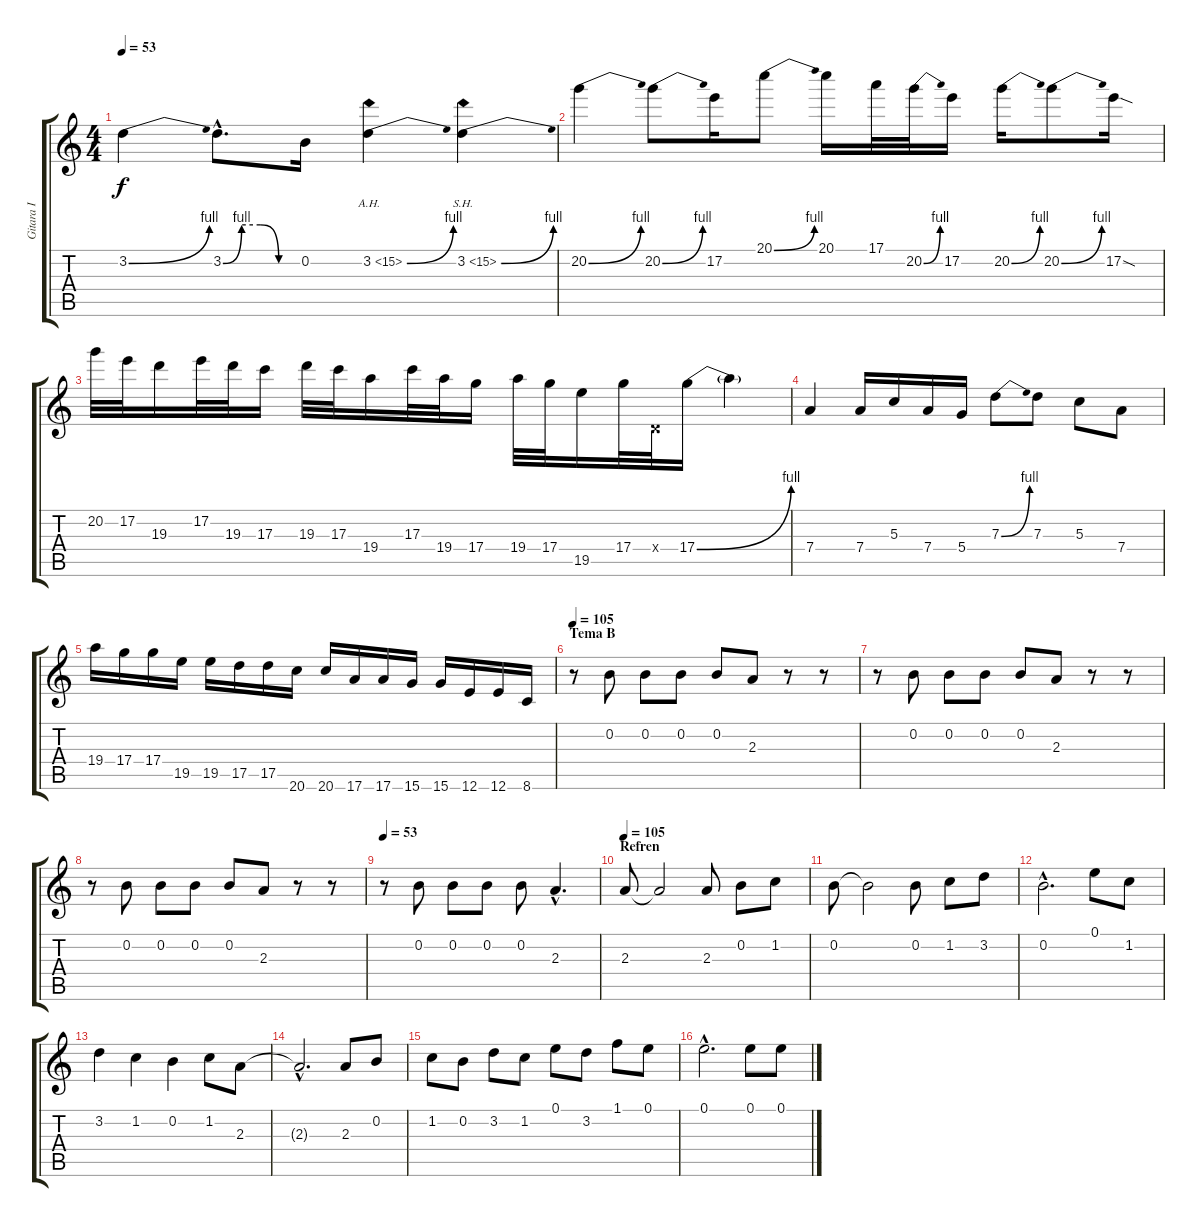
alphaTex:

\track ("Gitara I" "Gitara I") {instrument distortionguitar}
\staff {score tabs}
\tuning (E4 B3 G3 D3 A2 E2) {hide}
\ts (4 4)
\tempo 53
\clef g2
\ks c
3.2{be (bend 0 0 60 4)}.4{dy f} 3.2{be (custom 0 0 15 4 30 4 45 0 60 0) hac}.8{d} 0.2.16 3.2{be (bend 0 0 60 4) ah 12}.4 3.2{be (bend 0 0 60 4) sh 12}.4 |
20.2{be (bend 0 0 60 4)}.4 20.2{be (bend 0 0 60 4)}.8 17.2.16 20.1{be (bend 0 0 60 4)}.8 20.1.16 17.1.32 20.2{be (bend 0 0 60 4)}.32 17.2.16 20.2{be (bend 0 0 60 4)}.16 20.2{be (bend 0 0 60 4)}.8 17.2{sod}.16 |
20.2.32 17.2.32 19.3.16 17.2.32 19.3.32 17.3.16 19.3.32 17.3.32 19.4.16 17.3.32 19.4.32 17.4.16 19.4.32 17.4.32 19.5.16 17.4.32 0.4{x}.32 17.4{be (bend 0 0 60 4)}.16 17.4{t}.4 |
7.4.4 7.4.16 5.3.16 7.4.16 5.4.16 7.3{be (bend 0 0 60 4)}.8 7.3.8 5.3.8 7.4.8 |
19.4.16 17.4.16 17.4.16 19.5.16 19.5.16 17.5.16 17.5.16 20.6.16 20.6.16 17.6.16 17.6.16 15.6.16 15.6.16 12.6.16 12.6.16 8.6.16 |
\section ("" "Tema B")
\tempo 105
r.8 0.2.8 0.2.8 0.2.8 0.2.8 2.3.8 r.8 r.8 |
r.8 0.2.8 0.2.8 0.2.8 0.2.8 2.3.8 r.8 r.8 |
r.8 0.2.8 0.2.8 0.2.8 0.2.8 2.3.8 r.8 r.8 |
\tempo 53
r.8 0.2.8 0.2.8 0.2.8 0.2.8 2.3{hac}.4{d} |
\section ("" "Refren")
\tempo 105
2.3.8 2.3{t}.2 2.3.8 0.2.8 1.2.8 |
0.2.8 0.2{t}.2 0.2.8 1.2.8 3.2.8 |
0.2{hac}.2{d} 0.1.8 1.2.8 |
3.2.4 1.2.4 0.2.4 1.2.8 2.3.8 |
2.3{hac t}.2{d} 2.3.8 0.2.8 |
1.2.8 0.2.8 3.2.8 1.2.8 0.1.8 3.2.8 1.1.8 0.1.8 |
0.1{hac}.2{d} 0.1.8 0.1.8
